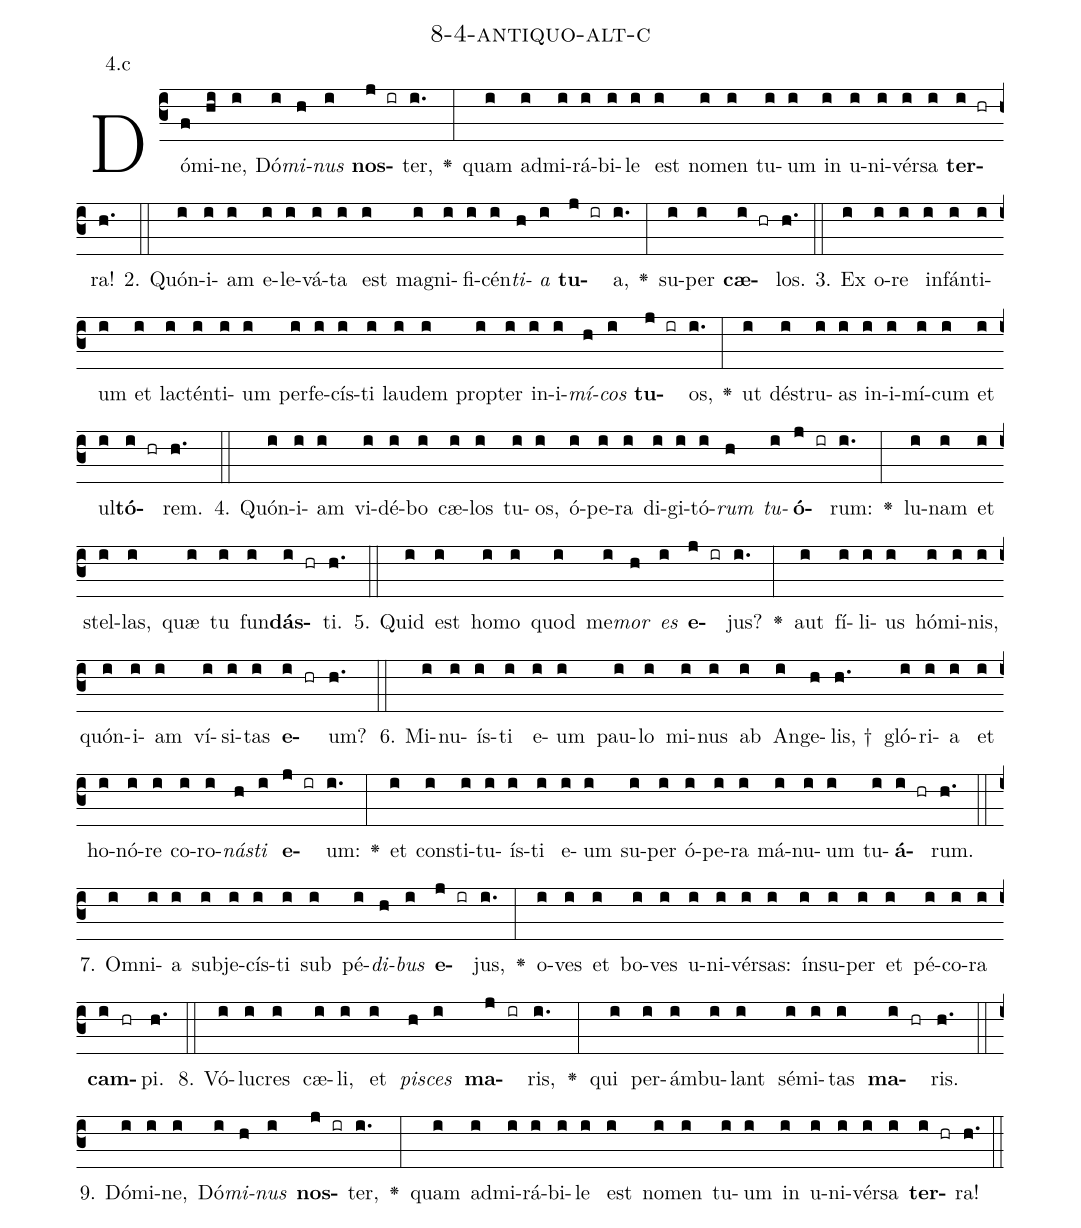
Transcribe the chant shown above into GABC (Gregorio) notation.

name: 8-4-antiquo-alt-c;
annotation: 4.c;
%%
(c3)Dó(f)mi(hi)ne,(i) Dó(i)<i>mi</i>(h)<i>nus</i>(i) <b>nos</b>(j ir)ter,(i.) <v>\greheightstar</v>(:) quam(i) ad(i)mi(i)rá(i)bi(i)le(i) est(i) no(i)men(i) tu(i)um(i) in(i) u(i)ni(i)vér(i)sa(i) <b>ter</b>(i hr)ra!(h.) (::)
2. Quón(i)i(i)am(i) e(i)le(i)vá(i)ta(i) est(i) ma(i)gni(i)fi(i)cén(i)<i>ti</i>(h)<i>a</i>(i) <b>tu</b>(j ir)a,(i.) <v>\greheightstar</v>(:) su(i)per(i) <b>cæ</b>(i hr)los.(h.) (::)
3. Ex(i) o(i)re(i) in(i)fán(i)ti(i)um(i) et(i) lac(i)tén(i)ti(i)um(i) per(i)fe(i)cís(i)ti(i) lau(i)dem(i) prop(i)ter(i) in(i)i(i)<i>mí</i>(h)<i>cos</i>(i) <b>tu</b>(j ir)os,(i.) <v>\greheightstar</v>(:) ut(i) dé(i)stru(i)as(i) in(i)i(i)mí(i)cum(i) et(i) ul(i)<b>tó</b>(i hr)rem.(h.) (::)
4. Quón(i)i(i)am(i) vi(i)dé(i)bo(i) cæ(i)los(i) tu(i)os,(i) ó(i)pe(i)ra(i) di(i)gi(i)tó(i)<i>rum</i>(h) <i>tu</i>(i)<b>ó</b>(j ir)rum:(i.) <v>\greheightstar</v>(:) lu(i)nam(i) et(i) stel(i)las,(i) quæ(i) tu(i) fun(i)<b>dás</b>(i hr)ti.(h.) (::)
5. Quid(i) est(i) ho(i)mo(i) quod(i) me(i)<i>mor</i>(h) <i>es</i>(i) <b>e</b>(j ir)jus?(i.) <v>\greheightstar</v>(:) aut(i) fí(i)li(i)us(i) hó(i)mi(i)nis,(i) quón(i)i(i)am(i) ví(i)si(i)tas(i) <b>e</b>(i hr)um?(h.) (::)
6. Mi(i)nu(i)ís(i)ti(i) e(i)um(i) pau(i)lo(i) mi(i)nus(i) ab(i) An(i)ge(h)lis, †(h.) gló(i)ri(i)a(i) et(i) ho(i)nó(i)re(i) co(i)ro(i)<i>nás</i>(h)<i>ti</i>(i) <b>e</b>(j ir)um:(i.) <v>\greheightstar</v>(:) et(i) con(i)sti(i)tu(i)ís(i)ti(i) e(i)um(i) su(i)per(i) ó(i)pe(i)ra(i) má(i)nu(i)um(i) tu(i)<b>á</b>(i hr)rum.(h.) (::)
7. Om(i)ni(i)a(i) sub(i)je(i)cís(i)ti(i) sub(i) pé(i)<i>di</i>(h)<i>bus</i>(i) <b>e</b>(j ir)jus,(i.) <v>\greheightstar</v>(:) o(i)ves(i) et(i) bo(i)ves(i) u(i)ni(i)vér(i)sas:(i) ín(i)su(i)per(i) et(i) pé(i)co(i)ra(i) <b>cam</b>(i hr)pi.(h.) (::)
8. Vó(i)lu(i)cres(i) cæ(i)li,(i) et(i) <i>pi</i>(h)<i>sces</i>(i) <b>ma</b>(j ir)ris,(i.) <v>\greheightstar</v>(:) qui(i) per(i)ám(i)bu(i)lant(i) sé(i)mi(i)tas(i) <b>ma</b>(i hr)ris.(h.) (::)
9. Dó(i)mi(i)ne,(i) Dó(i)<i>mi</i>(h)<i>nus</i>(i) <b>nos</b>(j ir)ter,(i.) <v>\greheightstar</v>(:) quam(i) ad(i)mi(i)rá(i)bi(i)le(i) est(i) no(i)men(i) tu(i)um(i) in(i) u(i)ni(i)vér(i)sa(i) <b>ter</b>(i hr)ra!(h.) (::)
